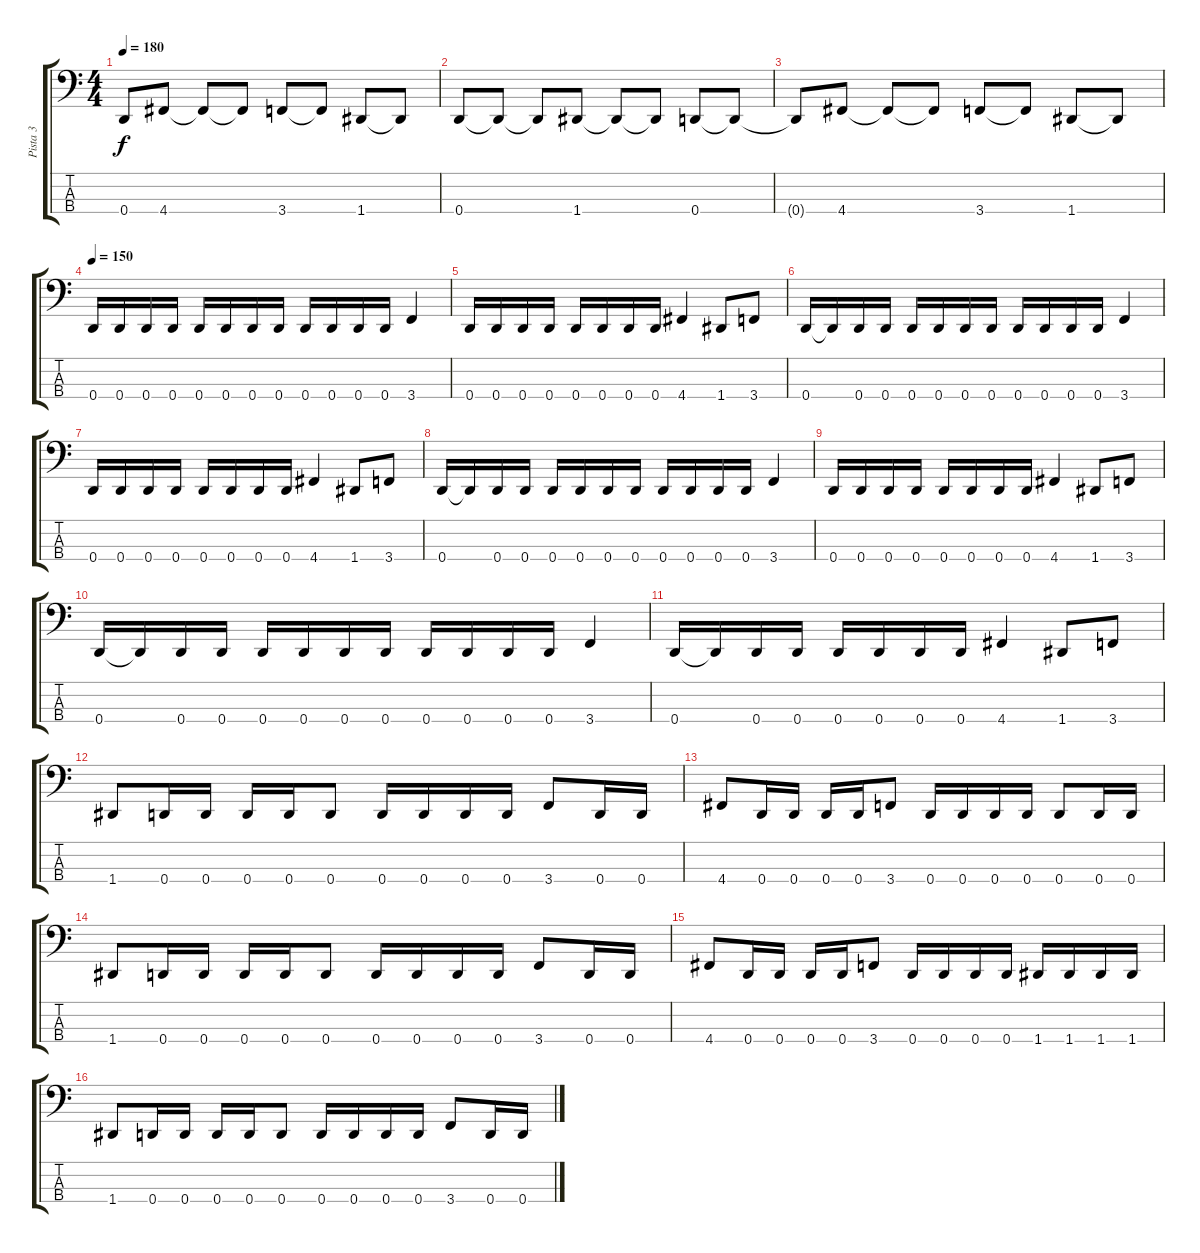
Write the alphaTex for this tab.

\track ("Pista 3" "Pista 3") {instrument electricbasspick}
\staff {score tabs}
\tuning (G2 D2 A1 D1) {hide}
\ts (4 4)
\tempo 180
\clef f4
\ks c
0.4{t}.8{dy f} 4.4.8 4.4{t}.8 4.4{t}.8 3.4.8 3.4{t}.8 1.4.8 1.4{t}.8 |
0.4.8 0.4{t}.8 0.4{t}.8 1.4.8 1.4{t}.8 1.4{t}.8 0.4.8 0.4{t}.8 |
0.4{t}.8 4.4.8 4.4{t}.8 4.4{t}.8 3.4.8 3.4{t}.8 1.4.8 1.4{t}.8 |
\tempo 150
0.4.16 0.4.16 0.4.16 0.4.16 0.4.16 0.4.16 0.4.16 0.4.16 0.4.16 0.4.16 0.4.16 0.4.16 3.4.4 |
0.4.16 0.4.16 0.4.16 0.4.16 0.4.16 0.4.16 0.4.16 0.4.16 4.4.4 1.4.8 3.4.8 |
0.4.16 0.4{t}.16 0.4.16 0.4.16 0.4.16 0.4.16 0.4.16 0.4.16 0.4.16 0.4.16 0.4.16 0.4.16 3.4.4 |
0.4.16 0.4.16 0.4.16 0.4.16 0.4.16 0.4.16 0.4.16 0.4.16 4.4.4 1.4.8 3.4.8 |
0.4.16 0.4{t}.16 0.4.16 0.4.16 0.4.16 0.4.16 0.4.16 0.4.16 0.4.16 0.4.16 0.4.16 0.4.16 3.4.4 |
0.4.16 0.4.16 0.4.16 0.4.16 0.4.16 0.4.16 0.4.16 0.4.16 4.4.4 1.4.8 3.4.8 |
0.4.16 0.4{t}.16 0.4.16 0.4.16 0.4.16 0.4.16 0.4.16 0.4.16 0.4.16 0.4.16 0.4.16 0.4.16 3.4.4 |
0.4.16 0.4{t}.16 0.4.16 0.4.16 0.4.16 0.4.16 0.4.16 0.4.16 4.4.4 1.4.8 3.4.8 |
1.4.8 0.4.16 0.4.16 0.4.16 0.4.16 0.4.8 0.4.16 0.4.16 0.4.16 0.4.16 3.4.8 0.4.16 0.4.16 |
4.4.8 0.4.16 0.4.16 0.4.16 0.4.16 3.4.8 0.4.16 0.4.16 0.4.16 0.4.16 0.4.8 0.4.16 0.4.16 |
1.4.8 0.4.16 0.4.16 0.4.16 0.4.16 0.4.8 0.4.16 0.4.16 0.4.16 0.4.16 3.4.8 0.4.16 0.4.16 |
4.4.8 0.4.16 0.4.16 0.4.16 0.4.16 3.4.8 0.4.16 0.4.16 0.4.16 0.4.16 1.4.16 1.4.16 1.4.16 1.4.16 |
1.4.8 0.4.16 0.4.16 0.4.16 0.4.16 0.4.8 0.4.16 0.4.16 0.4.16 0.4.16 3.4.8 0.4.16 0.4.16
